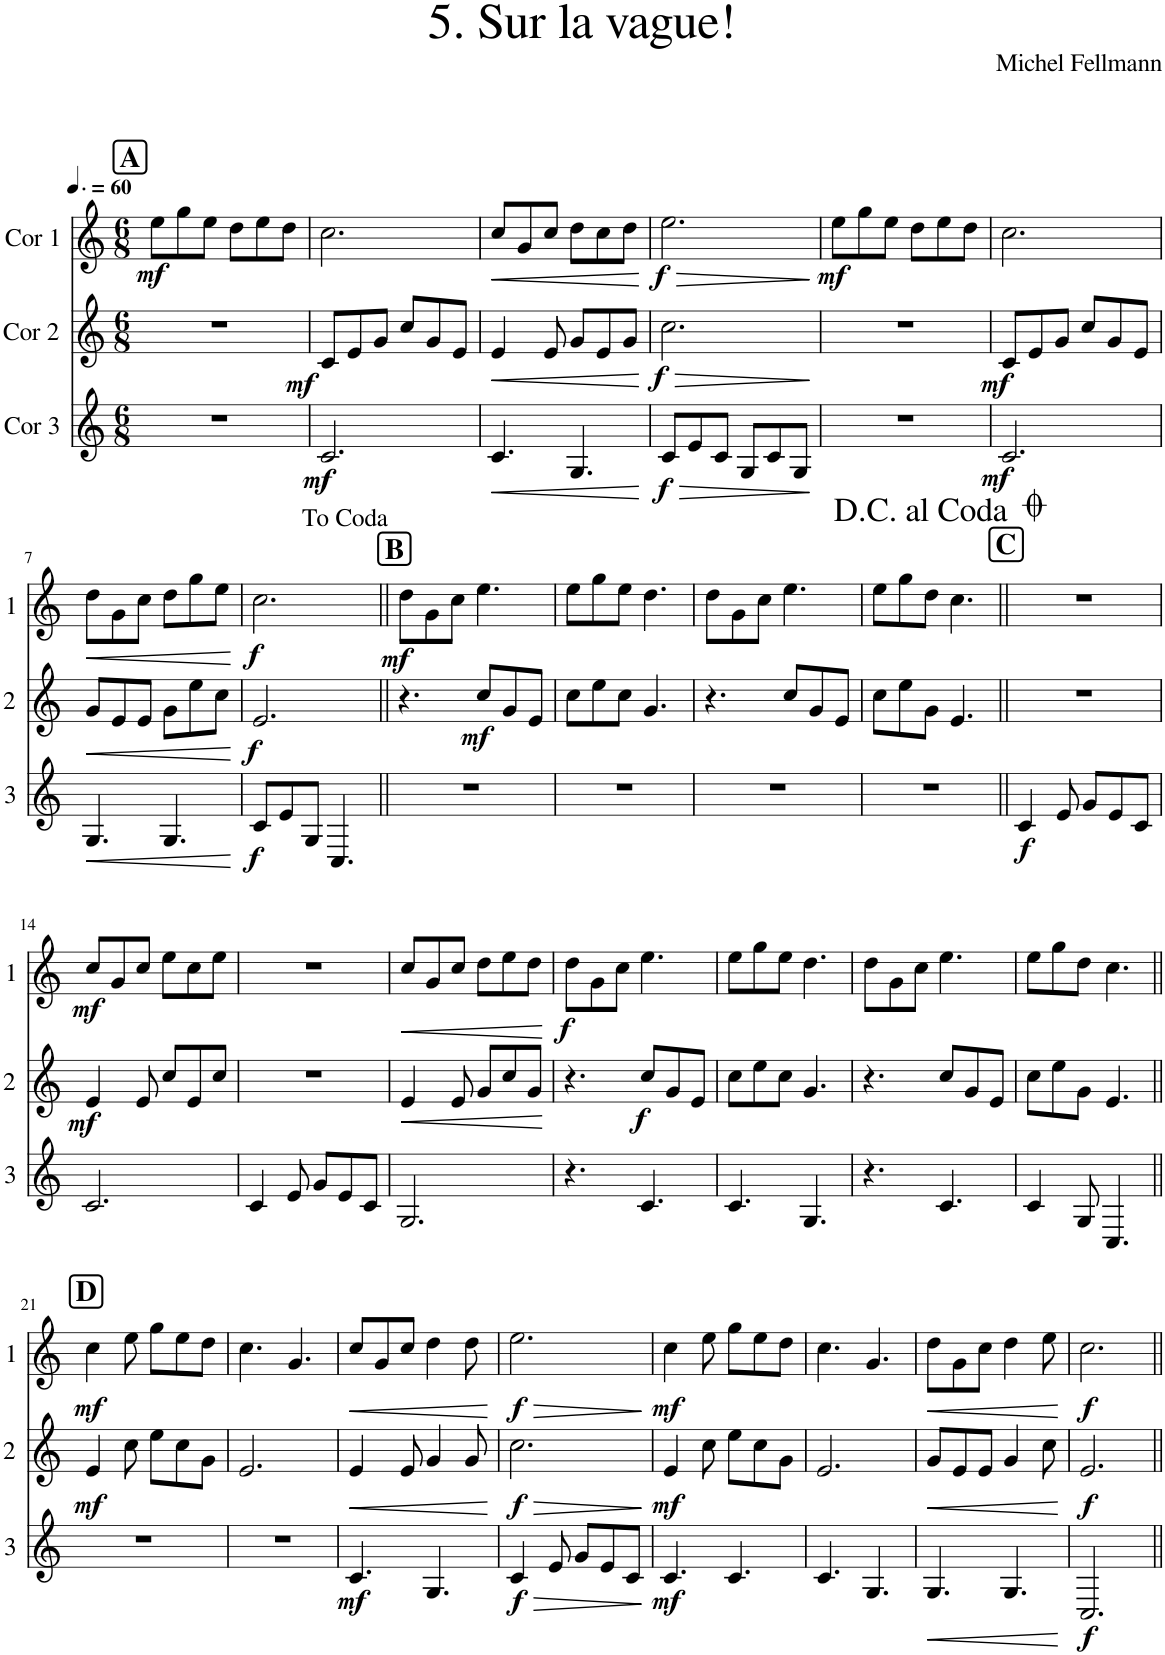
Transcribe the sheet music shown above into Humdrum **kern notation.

**kern	**dynam	**kern	**dynam	**kern	**dynam
*part3	*part3	*part2	*part2	*part1	*part1
*staff3	*staff3	*staff2	*staff2	*staff1	*staff1
*I"Cor 3	*	*I"Cor 2	*	*I"Cor 1	*
*clefG2	*	*clefG2	*	*clefG2	*
*Trd4c7	*	*Trd4c7	*	*Trd4c7	*
*k[]	*	*k[]	*	*k[]	*
*M6/8	*	*M6/8	*	*M6/8	*
*MM90	*	*MM90	*	*MM90	*
!!LO:REH:place=s1:a:B:cj:fs=14:t=A
=1	=1	=1	=1	=1	=1
!	!	!	!LO:DY:b	!	!LO:DY:b
2.r	.	2.r	mf	8ee\L	mf
.	.	.	.	8gg\	.
.	.	.	.	8ee\J	.
.	.	.	.	8dd\L	.
.	.	.	.	8ee\	.
.	.	.	.	8dd\J	.
=2	=2	=2	=2	=2	=2
!	!LO:DY:b	!	!	!	!
2.c/	mf	8c/L	.	2.cc\	.
.	.	8e/	.	.	.
.	.	8g/J	.	.	.
.	.	8cc/L	.	.	.
.	.	8g/	.	.	.
.	.	8e/J	.	.	.
=3	=3	=3	=3	=3	=3
!	!LO:HP:b	!	!LO:HP:b	!	!LO:HP:b
4.c/	<	4e/	<	8cc/L	<
.	.	.	.	8g/	.
.	.	8e/	.	8cc/J	.
4.G/	.	8g/L	.	8dd\L	.
.	.	8e/	.	8cc\	.
.	.	8g/J	.	8dd\J	.
.	[	.	[	.	[
=4	=4	=4	=4	=4	=4
!	!LO:HP:b	!	!LO:HP:b	!	!LO:HP:b
!	!LO:DY:n=1:b	!	!LO:DY:n=1:b	!	!LO:DY:n=1:b
8c/L	> f	2.cc\	> f	2.ee\	> f
8e/	.	.	.	.	.
8c/J	.	.	.	.	.
8G/L	.	.	.	.	.
8c/	.	.	.	.	.
8G/J	.	.	.	.	.
.	]	.	]	.	]
=5	=5	=5	=5	=5	=5
!	!	!	!	!	!LO:DY:b
2.r	.	2.r	.	8ee\L	mf
.	.	.	.	8gg\	.
.	.	.	.	8ee\J	.
.	.	.	.	8dd\L	.
.	.	.	.	8ee\	.
.	.	.	.	8dd\J	.
=6	=6	=6	=6	=6	=6
!	!LO:DY:b	!	!LO:DY:b	!	!
2.c/	mf	8c/L	mf	2.cc\	.
.	.	8e/	.	.	.
.	.	8g/J	.	.	.
.	.	8cc/L	.	.	.
.	.	8g/	.	.	.
.	.	8e/J	.	.	.
!!LO:LB:g=z
=7	=7	=7	=7	=7	=7
!	!LO:HP:b	!	!LO:HP:b	!	!LO:HP:b
4.G/	<	8g/L	<	8dd\L	<
.	.	8e/	.	8g\	.
.	.	8e/J	.	8cc\J	.
4.G/	.	8g\L	.	8dd\L	.
.	.	8ee\	.	8gg\	.
.	.	8cc\J	.	8ee\J	.
.	[	.	[	.	[
=8	=8	=8	=8	=8	=8
!	!LO:DY:b	!	!LO:DY:b	!	!LO:DY:b
8c/L	f	2.e/	f	2.cc\	f
8e/	.	.	.	.	.
8G/J	.	.	.	.	.
4.C/	.	.	.	.	.
!!LO:REH:place=s1:a:B:cj:fs=14:t=B
=9||	=9||	=9||	=9||	=9||	=9||
!	!	!	!	!	!LO:DY:b
2.r	.	4.r	.	8dd\L	mf
.	.	.	.	8g\	.
.	.	.	.	8cc\J	.
!	!	!	!LO:DY:b	!	!
.	.	8cc/L	mf	4.ee\	.
.	.	8g/	.	.	.
.	.	8e/J	.	.	.
=10	=10	=10	=10	=10	=10
2.r	.	8cc\L	.	8ee\L	.
.	.	8ee\	.	8gg\	.
.	.	8cc\J	.	8ee\J	.
.	.	4.g/	.	4.dd\	.
=11	=11	=11	=11	=11	=11
2.r	.	4.r	.	8dd\L	.
.	.	.	.	8g\	.
.	.	.	.	8cc\J	.
.	.	8cc/L	.	4.ee\	.
.	.	8g/	.	.	.
.	.	8e/J	.	.	.
=12	=12	=12	=12	=12	=12
2.r	.	8cc\L	.	8ee\L	.
.	.	8ee\	.	8gg\	.
.	.	8g\J	.	8dd\J	.
.	.	4.e/	.	4.cc\	.
!!LO:REH:place=s1:a:B:cj:fs=14:t=C
=13||	=13||	=13||	=13||	=13||	=13||
!	!LO:DY:b	!	!	!	!
4c/	f	2.r	.	2.r	.
8e/	.	.	.	.	.
8g/L	.	.	.	.	.
8e/	.	.	.	.	.
8c/J	.	.	.	.	.
!!LO:LB:g=z
=14	=14	=14	=14	=14	=14
!	!	!	!LO:DY:b	!	!LO:DY:b
2.c/	.	4e/	mf	8cc/L	mf
.	.	.	.	8g/	.
.	.	8e/	.	8cc/J	.
.	.	8cc/L	.	8ee\L	.
.	.	8e/	.	8cc\	.
.	.	8cc/J	.	8ee\J	.
=15	=15	=15	=15	=15	=15
4c/	.	2.r	.	2.r	.
8e/	.	.	.	.	.
8g/L	.	.	.	.	.
8e/	.	.	.	.	.
8c/J	.	.	.	.	.
=16	=16	=16	=16	=16	=16
!	!	!	!LO:HP:b	!	!LO:HP:b
2.G/	.	4e/	<	8cc/L	<
.	.	.	.	8g/	.
.	.	8e/	.	8cc/J	.
.	.	8g/L	.	8dd\L	.
.	.	8cc/	.	8ee\	.
.	.	8g/J	.	8dd\J	.
.	.	.	[	.	[
=17	=17	=17	=17	=17	=17
!	!	!	!	!	!LO:DY:b
4.r	.	4.r	.	8dd\L	f
.	.	.	.	8g\	.
.	.	.	.	8cc\J	.
!	!	!	!LO:DY:b	!	!
4.c/	.	8cc/L	f	4.ee\	.
.	.	8g/	.	.	.
.	.	8e/J	.	.	.
=18	=18	=18	=18	=18	=18
4.c/	.	8cc\L	.	8ee\L	.
.	.	8ee\	.	8gg\	.
.	.	8cc\J	.	8ee\J	.
4.G/	.	4.g/	.	4.dd\	.
=19	=19	=19	=19	=19	=19
4.r	.	4.r	.	8dd\L	.
.	.	.	.	8g\	.
.	.	.	.	8cc\J	.
4.c/	.	8cc/L	.	4.ee\	.
.	.	8g/	.	.	.
.	.	8e/J	.	.	.
=20	=20	=20	=20	=20	=20
4c/	.	8cc\L	.	8ee\L	.
.	.	8ee\	.	8gg\	.
8G/	.	8g\J	.	8dd\J	.
4.C/	.	4.e/	.	4.cc\	.
!!LO:LB:g=z
!!LO:REH:place=s1:a:B:cj:fs=14:t=D
=21||	=21||	=21||	=21||	=21||	=21||
!	!	!	!LO:DY:b	!	!LO:DY:b
2.r	.	4e/	mf	4cc\	mf
.	.	8cc\	.	8ee\	.
.	.	8ee\L	.	8gg\L	.
.	.	8cc\	.	8ee\	.
.	.	8g\J	.	8dd\J	.
=22	=22	=22	=22	=22	=22
2.r	.	2.e/	.	4.cc\	.
.	.	.	.	4.g/	.
=23	=23	=23	=23	=23	=23
!	!LO:DY:b	!	!LO:HP:b	!	!LO:HP:b
4.c/	mf	4e/	<	8cc/L	<
.	.	.	.	8g/	.
.	.	8e/	.	8cc/J	.
4.G/	.	4g/	.	4dd\	.
.	.	8g/	.	8dd\	.
.	.	.	[	.	[
=24	=24	=24	=24	=24	=24
!	!LO:HP:b	!	!LO:HP:b	!	!LO:HP:b
!	!LO:DY:n=1:b	!	!LO:DY:n=1:b	!	!LO:DY:n=1:b
4c/	> f	2.cc\	> f	2.ee\	> f
8e/	.	.	.	.	.
8g/L	.	.	.	.	.
8e/	.	.	.	.	.
8c/J	.	.	.	.	.
.	]	.	]	.	]
=25	=25	=25	=25	=25	=25
!	!LO:DY:b	!	!LO:DY:b	!	!LO:DY:b
4.c/	mf	4e/	mf	4cc\	mf
.	.	8cc\	.	8ee\	.
4.c/	.	8ee\L	.	8gg\L	.
.	.	8cc\	.	8ee\	.
.	.	8g\J	.	8dd\J	.
=26	=26	=26	=26	=26	=26
4.c/	.	2.e/	.	4.cc\	.
4.G/	.	.	.	4.g/	.
=27	=27	=27	=27	=27	=27
!	!LO:HP:b	!	!LO:HP:b	!	!LO:HP:b
4.G/	<	8g/L	<	8dd\L	<
.	.	8e/	.	8g\	.
.	.	8e/J	.	8cc\J	.
4.G/	.	4g/	.	4dd\	.
.	.	8cc\	.	8ee\	.
.	[	.	[	.	[
=28	=28	=28	=28	=28	=28
!	!LO:DY:b	!	!LO:DY:b	!	!LO:DY:b
2.C/	f	2.e/	f	2.cc\	f
=||	=||	=||	=||	=||	=||
*-	*-	*-	*-	*-	*-
